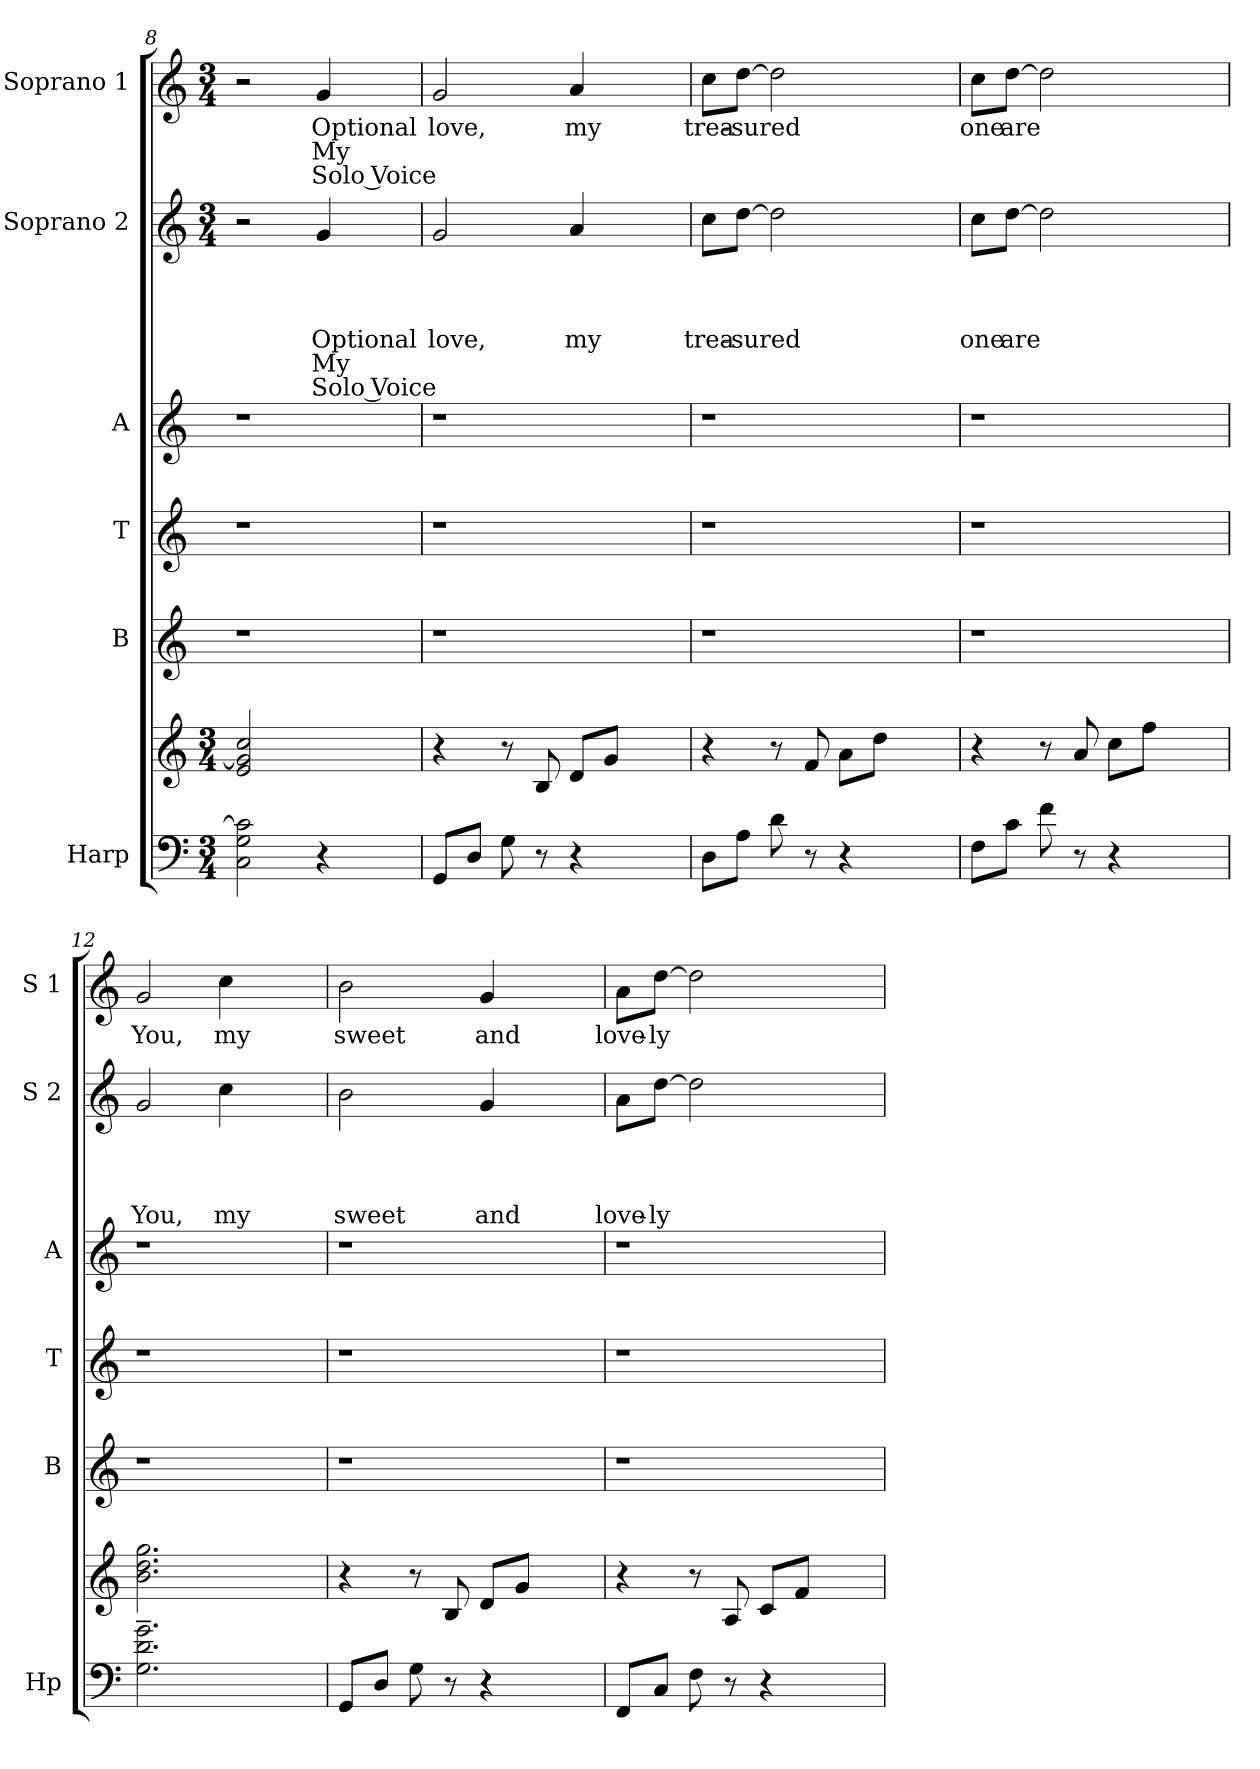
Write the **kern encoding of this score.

**kern	**kern	**kern	**kern	**kern	**kern	**text	**text	**text	**text	**text	**text	**kern	**text	**text	**text
*part6	*part6	*part5	*part4	*part3	*part2	*part2	*part2	*part2	*part2	*part2	*part2	*part1	*part1	*part1	*part1
*staff7	*staff6	*staff5	*staff4	*staff3	*staff2	*staff2	*staff2	*staff2	*staff2	*staff2	*staff2	*staff1	*staff1	*staff1	*staff1
*I"Harp	*	*I"B	*I"T	*I"A	*I"Soprano 2	*	*	*	*	*	*	*I"Soprano 1	*	*	*
*I'Hp	*	*I'B	*I'T	*I'A	*I'S 2	*	*	*	*	*	*	*I'S 1	*	*	*
*clefF4	*clefG2	*clefG2	*clefG2	*clefG2	*clefG2	*	*	*	*	*	*	*clefG2	*	*	*
*k[]	*k[]	*k[]	*k[]	*k[]	*k[]	*	*	*	*	*	*	*k[]	*	*	*
*C:	*C:	*C:	*C:	*C:	*C:	*	*	*	*	*	*	*C:	*	*	*
*M3/4	*M3/4	*	*	*	*M3/4	*	*	*	*	*	*	*M3/4	*	*	*
=8	=8	=8	=8	=8	=8	=8	=8	=8	=8	=8	=8	=8	=8	=8	=8
2C\ 2G\ 2c\]	2e/ 2g/] 2cc/	1r	1r	1r	2r	.	.	.	.	.	.	2r	.	.	.
!	!	!	!	!	!	!	!	!	!LO:LY:a:rj	!LO:LY:b:rj	!LO:LY:b:rj	!	!LO:LY:b:rj	!LO:LY:b:rj	!LO:LY:b:rj
4r	2ryy	.	.	.	4g/	.	.	.	Optional	My	Solo Voice	4g/	Optional	My	Solo Voice
4ryy	.	.	.	.	4ryy	.	.	.	.	.	.	4ryy	.	.	.
!!LO:LB:g=z
=9	=9	=9	=9	=9	=9	=9	=9	=9	=9	=9	=9	=9	=9	=9	=9
!	!	!	!	!	!	!	!	!	!LO:LY:b	!	!	!	!LO:LY:b	!	!
8GG/L	4r	1r	1r	1r	2g/	.	.	.	love,	.	.	2g/	love,	.	.
8D/J	.	.	.	.	.	.	.	.	.	.	.	.	.	.	.
8G\	8r	.	.	.	.	.	.	.	.	.	.	.	.	.	.
8r	8B/	.	.	.	.	.	.	.	.	.	.	.	.	.	.
!	!	!	!	!	!	!	!	!	!LO:LY:b	!	!	!	!LO:LY:b	!	!
4r	8d/L	.	.	.	4a/	.	.	.	my	.	.	4a/	my	.	.
.	8g/J	.	.	.	.	.	.	.	.	.	.	.	.	.	.
4ryy	4ryy	.	.	.	4ryy	.	.	.	.	.	.	4ryy	.	.	.
=10	=10	=10	=10	=10	=10	=10	=10	=10	=10	=10	=10	=10	=10	=10	=10
!	!	!	!	!	!	!	!	!	!LO:LY:b	!	!	!	!LO:LY:b	!	!
8D\L	4r	1r	1r	1r	8cc\L	.	.	.	trea-	.	.	8cc\L	trea-	.	.
!	!	!	!	!	!	!	!	!	!LO:LY:b	!	!	!	!LO:LY:b	!	!
8A\J	.	.	.	.	[>8dd\J	.	.	.	-sured	.	.	[>8dd\J	-sured	.	.
8d\	8r	.	.	.	2dd\]	.	.	.	.	.	.	2dd\]	.	.	.
8r	8f/	.	.	.	.	.	.	.	.	.	.	.	.	.	.
4r	8a\L	.	.	.	.	.	.	.	.	.	.	.	.	.	.
.	8dd\J	.	.	.	.	.	.	.	.	.	.	.	.	.	.
4ryy	4ryy	.	.	.	4ryy	.	.	.	.	.	.	4ryy	.	.	.
=11	=11	=11	=11	=11	=11	=11	=11	=11	=11	=11	=11	=11	=11	=11	=11
!	!	!	!	!	!	!	!	!	!LO:LY:b	!	!	!	!LO:LY:b	!	!
8F\L	4r	1r	1r	1r	8cc\L	.	.	.	one	.	.	8cc\L	one	.	.
!	!	!	!	!	!	!	!	!	!LO:LY:b	!	!	!	!LO:LY:b	!	!
8c\J	.	.	.	.	[>8dd\J	.	.	.	are	.	.	[>8dd\J	are	.	.
8f\	8r	.	.	.	2dd\]	.	.	.	.	.	.	2dd\]	.	.	.
8r	8a/	.	.	.	.	.	.	.	.	.	.	.	.	.	.
4r	8cc\L	.	.	.	.	.	.	.	.	.	.	.	.	.	.
.	8ff\J	.	.	.	.	.	.	.	.	.	.	.	.	.	.
4ryy	4ryy	.	.	.	4ryy	.	.	.	.	.	.	4ryy	.	.	.
=12	=12	=12	=12	=12	=12	=12	=12	=12	=12	=12	=12	=12	=12	=12	=12
!	!	!	!	!	!	!	!	!	!LO:LY:b	!	!	!	!LO:LY:b	!	!
2.G\~> 2.d\~> 2.g\~>	2.b\ 2.dd\ 2.gg\	1r	1r	1r	2g/	.	.	.	You,	.	.	2g/	You,	.	.
!	!	!	!	!	!	!	!	!	!LO:LY:b	!	!	!	!LO:LY:b	!	!
.	.	.	.	.	4cc\	.	.	.	my	.	.	4cc\	my	.	.
4ryy	4ryy	.	.	.	4ryy	.	.	.	.	.	.	4ryy	.	.	.
=13	=13	=13	=13	=13	=13	=13	=13	=13	=13	=13	=13	=13	=13	=13	=13
!	!	!	!	!	!	!	!	!	!LO:LY:b	!	!	!	!LO:LY:b	!	!
8GG/L	4r	1r	1r	1r	2b\	.	.	.	sweet	.	.	2b\	sweet	.	.
8D/J	.	.	.	.	.	.	.	.	.	.	.	.	.	.	.
8G\	8r	.	.	.	.	.	.	.	.	.	.	.	.	.	.
8r	8B/	.	.	.	.	.	.	.	.	.	.	.	.	.	.
!	!	!	!	!	!	!	!	!	!LO:LY:b	!	!	!	!LO:LY:b	!	!
4r	8d/L	.	.	.	4g/	.	.	.	and	.	.	4g/	and	.	.
.	8g/J	.	.	.	.	.	.	.	.	.	.	.	.	.	.
4ryy	4ryy	.	.	.	4ryy	.	.	.	.	.	.	4ryy	.	.	.
=14	=14	=14	=14	=14	=14	=14	=14	=14	=14	=14	=14	=14	=14	=14	=14
!	!	!	!	!	!	!	!	!	!LO:LY:b	!	!	!	!LO:LY:b	!	!
8FF/L	4r	1r	1r	1r	8a\L	.	.	.	love-	.	.	8a\L	love-	.	.
!	!	!	!	!	!	!	!	!	!LO:LY:b:rj	!	!	!	!LO:LY:b:rj	!	!
8C/J	.	.	.	.	[>8dd\J	.	.	.	-ly	.	.	[>8dd\J	-ly	.	.
8F\	8r	.	.	.	2dd\]	.	.	.	.	.	.	2dd\]	.	.	.
8r	8A/	.	.	.	.	.	.	.	.	.	.	.	.	.	.
4r	8c/L	.	.	.	.	.	.	.	.	.	.	.	.	.	.
.	8f/J	.	.	.	.	.	.	.	.	.	.	.	.	.	.
4ryy	4ryy	.	.	.	4ryy	.	.	.	.	.	.	4ryy	.	.	.
=	=	=	=	=	=	=	=	=	=	=	=	=	=	=	=
*-	*-	*-	*-	*-	*-	*-	*-	*-	*-	*-	*-	*-	*-	*-	*-
